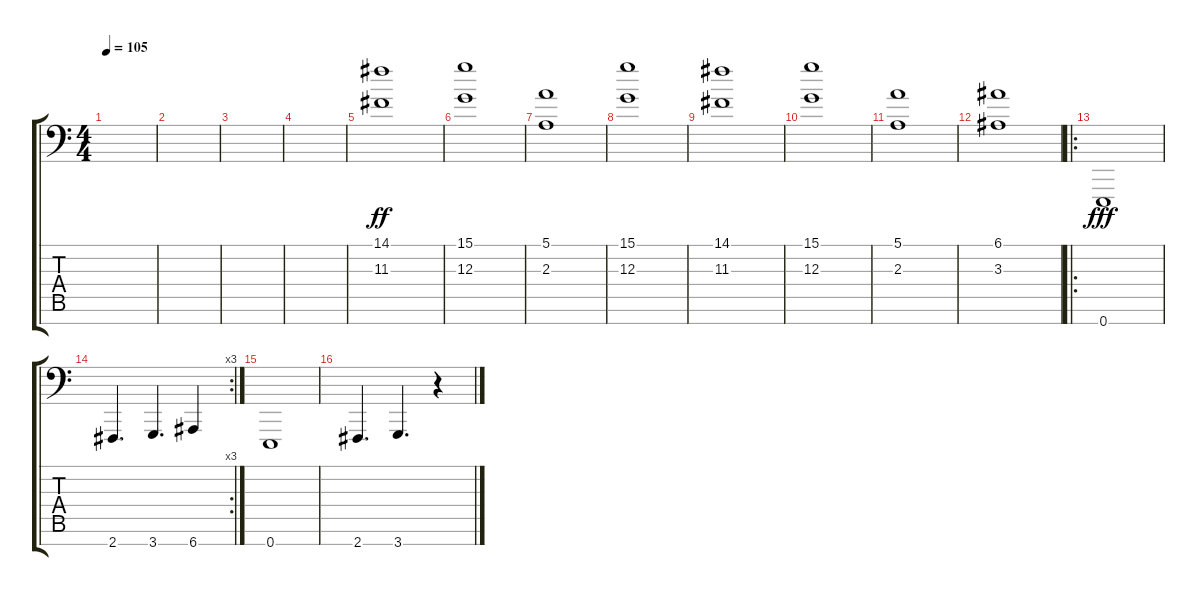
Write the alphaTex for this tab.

\track "" {instrument stringensemble1}
\staff {score tabs}
\tuning (E4 B3 G3 D3 A2 E2 E1) {hide}
\ts (4 4)
\tempo 105
\clef f4
\ks c
|
|
|
|
(14.1 11.3).1{dy ff volume 9} |
(15.1 12.3).1 |
(5.1 2.3).1 |
(15.1 12.3).1 |
(14.1 11.3).1 |
(15.1 12.3).1 |
(5.1 2.3).1 |
(6.1 3.3).1 |
\ro
0.7.1{dy fff volume 16} |
\rc 3
2.7.4{d} 3.7.4{d} 6.7.4 |
0.7.1{volume 16} |
2.7.4{d} 3.7.4{d} r.4
